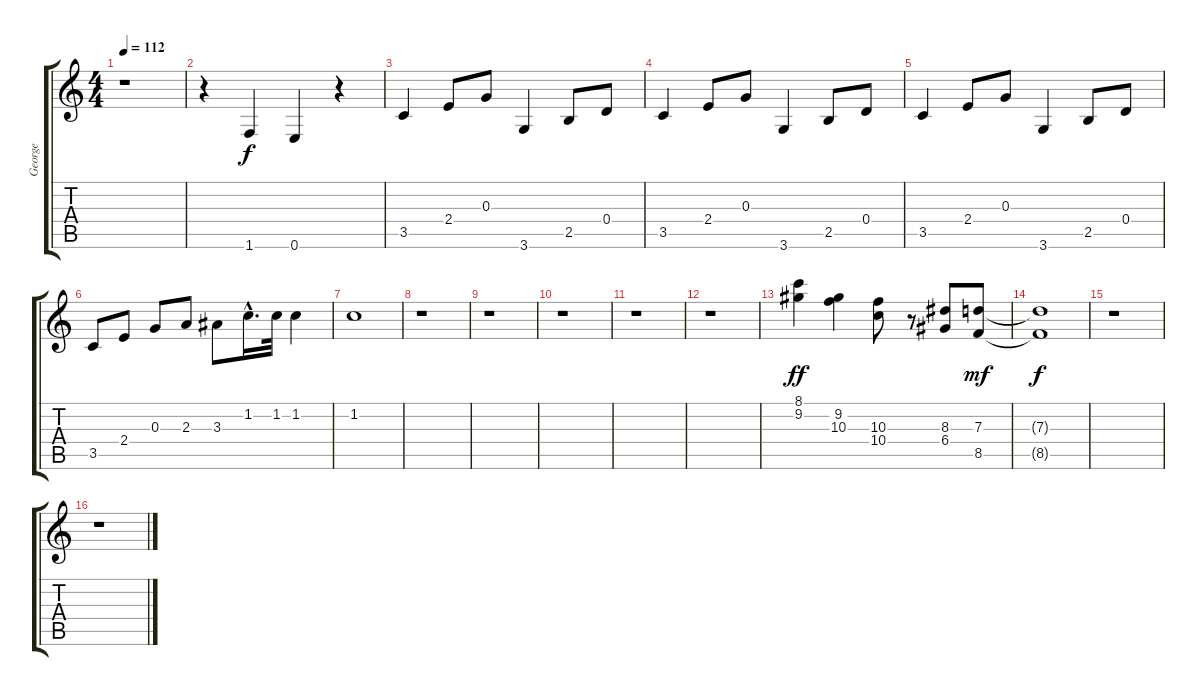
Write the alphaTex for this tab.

\track ("George" "George") {instrument overdrivenguitar}
\staff {score tabs}
\tuning (E4 B3 G3 D3 A2 E2) {hide}
\ts (4 4)
\tempo 112
\clef g2
\ks c
r.1{dy f} |
r.4 1.6.4{volume 12} 0.6.4 r.4 |
3.5.4 2.4.8 0.3.8 3.6.4 2.5.8 0.4.8 |
3.5.4 2.4.8 0.3.8 3.6.4 2.5.8 0.4.8 |
3.5.4 2.4.8 0.3.8 3.6.4 2.5.8 0.4.8 |
3.5.8 2.4.8 0.3.8 2.3.8 3.3.8 1.2{hac}.16{d} 1.2.32 1.2.4 |
1.2.1 |
r.1 |
r.1 |
r.1 |
r.1 |
r.1 |
(8.1 9.2).4{dy ff} (9.2 10.3).4 (10.3 10.4).8 r.8 (8.3 6.4).8 (7.3 8.5).8{dy mf} |
(7.3{t} 8.5{t}).1{dy f} |
r.1 |
r.1
